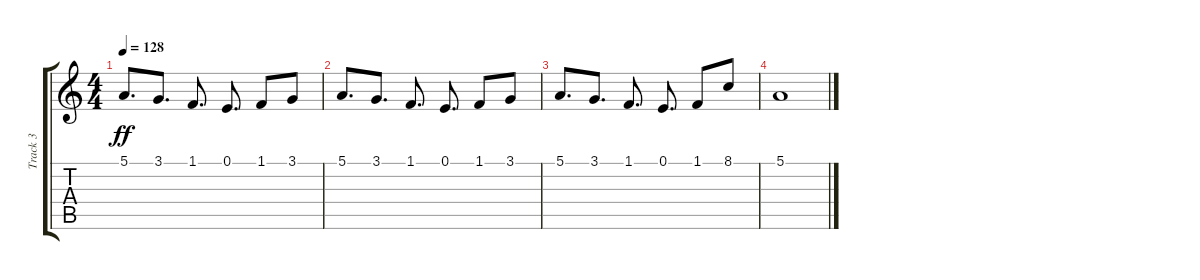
\track ("Track 3" "Track 3") {instrument stringensemble1}
\staff {score tabs}
\tuning (E4 B3 G3 D3 A2 E2) {hide}
\ts (4 4)
\tempo 128
\clef g2
\ks c
5.1.8{d dy ff} 3.1.8{d} 1.1.8{d} 0.1.8{d} 1.1.8 3.1.8 |
5.1.8{d} 3.1.8{d} 1.1.8{d} 0.1.8{d} 1.1.8 3.1.8 |
5.1.8{d} 3.1.8{d} 1.1.8{d} 0.1.8{d} 1.1.8 8.1.8 |
5.1.1
